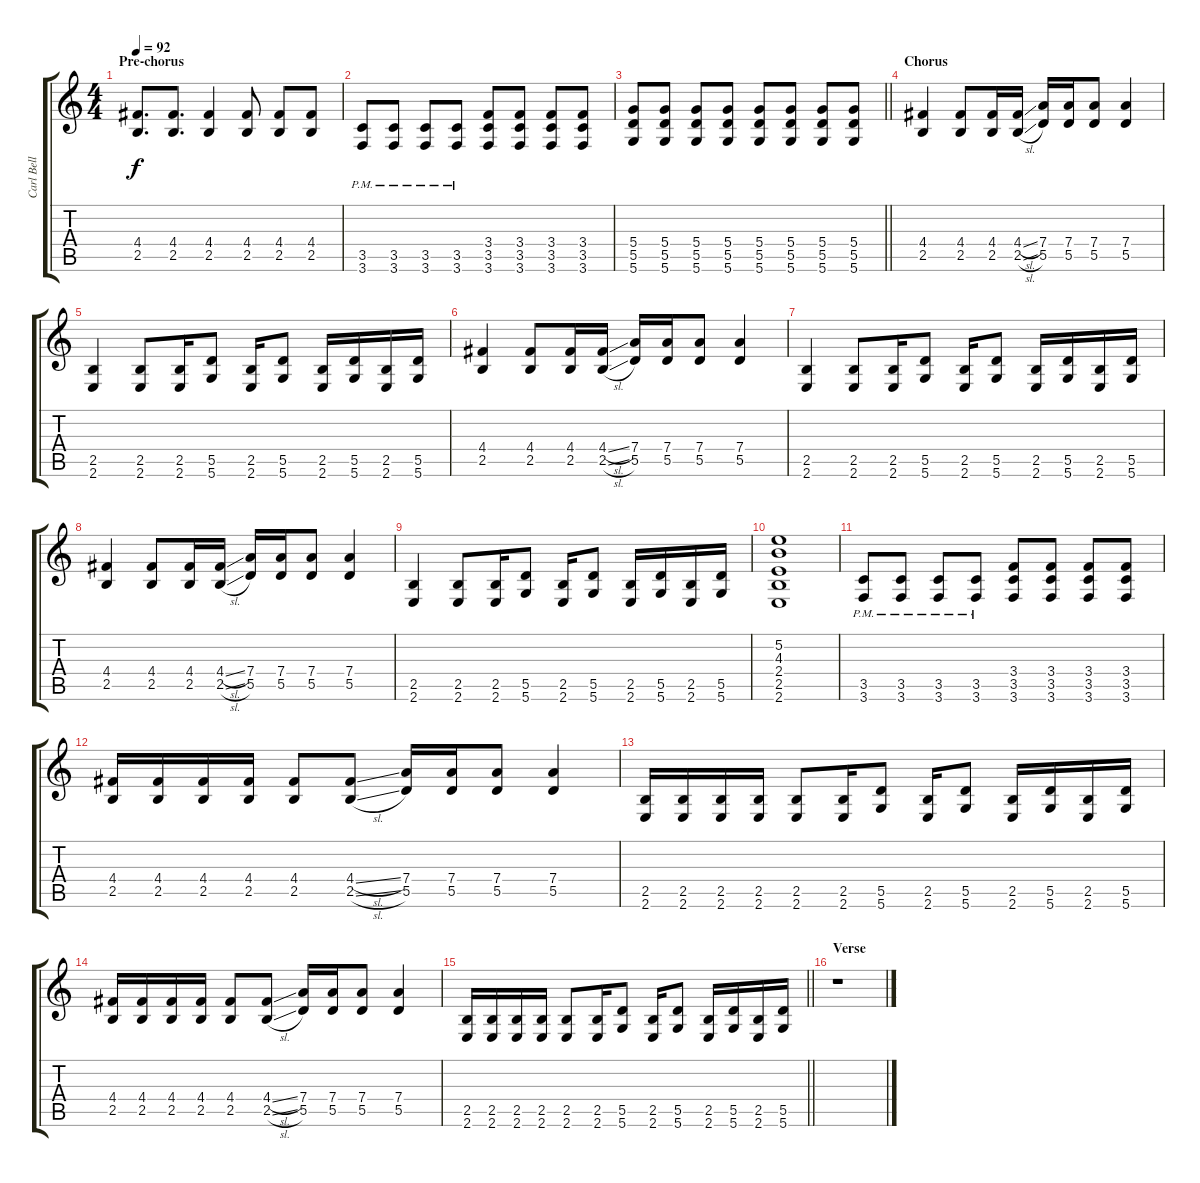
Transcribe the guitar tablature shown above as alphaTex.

\track ("Carl Bell (Lead Guitar)" "Carl Bell ") {instrument distortionguitar}
\staff {score tabs}
\tuning (E4 B3 G3 D3 A2 D2) {hide}
\ts (4 4)
\section ("" "Pre-chorus")
\tempo 92
\clef g2
\ks c
(4.4 2.5).8{d dy f} (4.4 2.5).8{d} (4.4 2.5).4 (4.4 2.5).8 (4.4 2.5).8 (4.4 2.5).8 |
(3.5{pm} 3.6{pm}).8 (3.5{pm} 3.6{pm}).8 (3.5{pm} 3.6{pm}).8 (3.5{pm} 3.6{pm}).8 (3.4 3.5 3.6).8 (3.4 3.5 3.6).8 (3.4 3.5 3.6).8 (3.4 3.5 3.6).8 |
\barLineRight lightlight
(5.4 5.5 5.6).8 (5.4 5.5 5.6).8 (5.4 5.5 5.6).8 (5.4 5.5 5.6).8 (5.4 5.5 5.6).8 (5.4 5.5 5.6).8 (5.4 5.5 5.6).8 (5.4 5.5 5.6).8 |
\section ("" "Chorus")
(4.4 2.5).4 (4.4 2.5).8 (4.4 2.5).16 (4.4{sl} 2.5{sl}).16 (7.4 5.5).16 (7.4 5.5).16 (7.4 5.5).8 (7.4 5.5).4 |
(2.5 2.6).4 (2.5 2.6).8 (2.5 2.6).16 (5.5 5.6).8 (2.5 2.6).16 (5.5 5.6).8 (2.5 2.6).16 (5.5 5.6).16 (2.5 2.6).16 (5.5 5.6).16 |
(4.4 2.5).4 (4.4 2.5).8 (4.4 2.5).16 (4.4{sl} 2.5{sl}).16 (7.4 5.5).16 (7.4 5.5).16 (7.4 5.5).8 (7.4 5.5).4 |
(2.5 2.6).4 (2.5 2.6).8 (2.5 2.6).16 (5.5 5.6).8 (2.5 2.6).16 (5.5 5.6).8 (2.5 2.6).16 (5.5 5.6).16 (2.5 2.6).16 (5.5 5.6).16 |
(4.4 2.5).4 (4.4 2.5).8 (4.4 2.5).16 (4.4{sl} 2.5{sl}).16 (7.4 5.5).16 (7.4 5.5).16 (7.4 5.5).8 (7.4 5.5).4 |
(2.5 2.6).4 (2.5 2.6).8 (2.5 2.6).16 (5.5 5.6).8 (2.5 2.6).16 (5.5 5.6).8 (2.5 2.6).16 (5.5 5.6).16 (2.5 2.6).16 (5.5 5.6).16 |
(5.2 4.3 2.4 2.5 2.6).1 |
(3.5{pm} 3.6{pm}).8 (3.5{pm} 3.6{pm}).8 (3.5{pm} 3.6{pm}).8 (3.5{pm} 3.6{pm}).8 (3.4 3.5 3.6).8 (3.4 3.5 3.6).8 (3.4 3.5 3.6).8 (3.4 3.5 3.6).8 |
(4.4 2.5).16 (4.4 2.5).16 (4.4 2.5).16 (4.4 2.5).16 (4.4 2.5).8 (4.4{sl} 2.5{sl}).8 (7.4 5.5).16 (7.4 5.5).16 (7.4 5.5).8 (7.4 5.5).4 |
(2.5 2.6).16 (2.5 2.6).16 (2.5 2.6).16 (2.5 2.6).16 (2.5 2.6).8 (2.5 2.6).16 (5.5 5.6).8 (2.5 2.6).16 (5.5 5.6).8 (2.5 2.6).16 (5.5 5.6).16 (2.5 2.6).16 (5.5 5.6).16 |
(4.4 2.5).16 (4.4 2.5).16 (4.4 2.5).16 (4.4 2.5).16 (4.4 2.5).8 (4.4{sl} 2.5{sl}).8 (7.4 5.5).16 (7.4 5.5).16 (7.4 5.5).8 (7.4 5.5).4 |
\barLineRight lightlight
(2.5 2.6).16 (2.5 2.6).16 (2.5 2.6).16 (2.5 2.6).16 (2.5 2.6).8 (2.5 2.6).16 (5.5 5.6).8 (2.5 2.6).16 (5.5 5.6).8 (2.5 2.6).16 (5.5 5.6).16 (2.5 2.6).16 (5.5 5.6).16 |
\section ("" "Verse")
r.1
